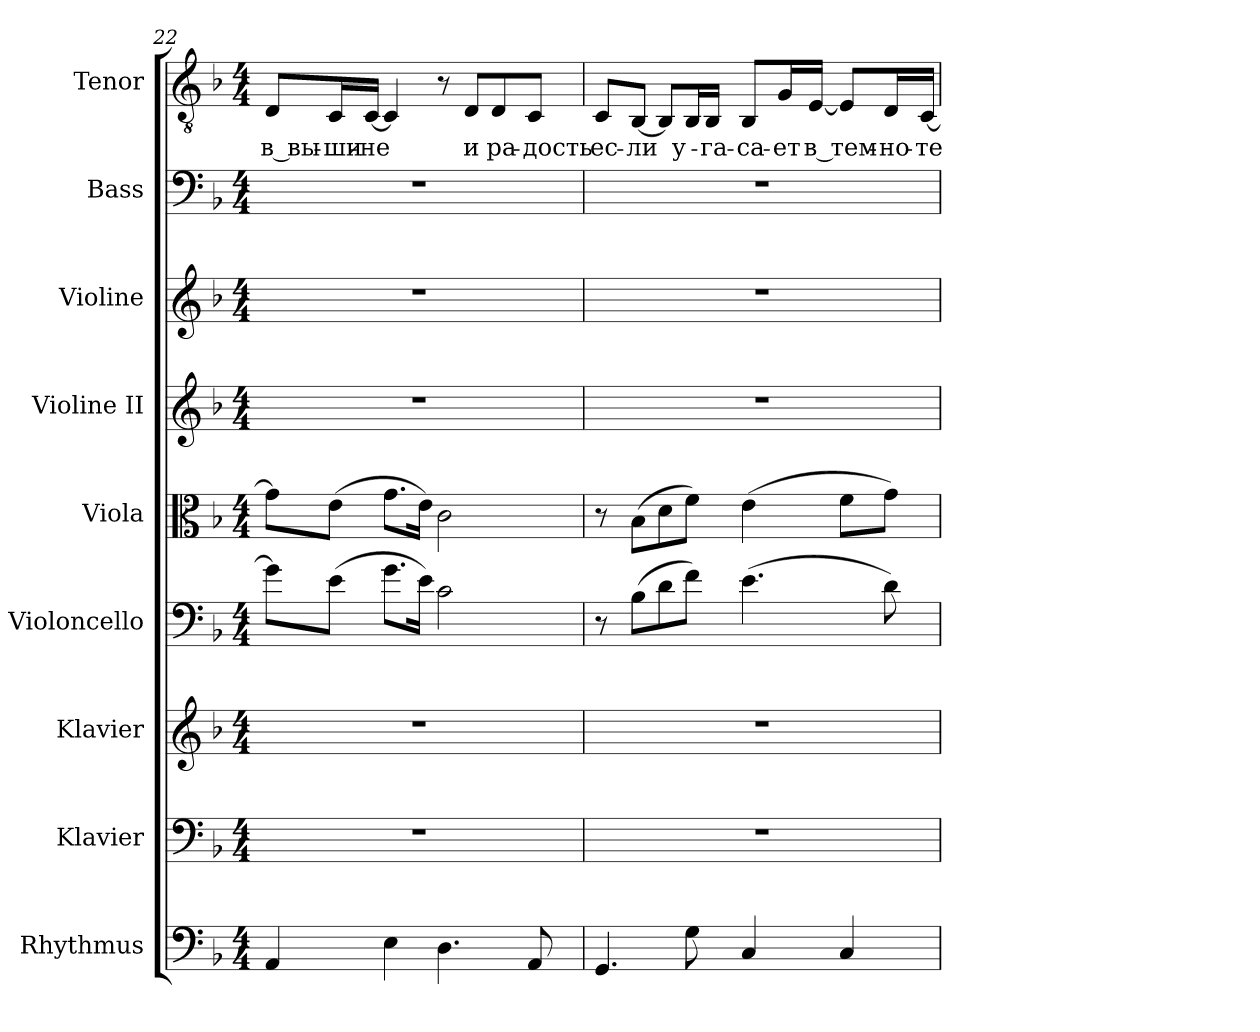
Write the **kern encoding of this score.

**kern	**kern	**kern	**kern	**kern	**kern	**kern	**kern	**kern	**text
*part9	*part8	*part7	*part6	*part5	*part4	*part3	*part2	*part1	*part1
*staff9	*staff8	*staff7	*staff6	*staff5	*staff4	*staff3	*staff2	*staff1	*staff1
*I"Rhythmus	*I"Klavier	*I"Klavier	*I"Violoncello	*I"Viola	*I"Violine II	*I"Violine	*I"Bass	*I"Tenor	*
*I'Rhy.	*I'Kla.	*I'Kla.	*I'Vc.	*I'Vla	*I'Vl.II	*I'Vln	*I'B.	*I'T.	*
!!LO:PB:g=z
*clefF4	*clefF4	*clefG2	*clefF4	*clefC3	*clefG2	*clefG2	*clefF4	*clefGv2	*
*ITrd7c12	*	*	*	*	*	*	*	*ITrd7c12	*
*k[b-]	*k[b-]	*k[b-]	*k[b-]	*k[b-]	*k[b-]	*k[b-]	*k[b-]	*k[b-]	*
*F:	*F:	*F:	*F:	*F:	*F:	*F:	*F:	*F:	*
*M4/4	*M4/4	*M4/4	*M4/4	*M4/4	*M4/4	*M4/4	*M4/4	*M4/4	*
=22	=22	=22	=22	=22	=22	=22	=22	=22	=22
!	!	!	!	!	!	!	!	!	!LO:LY:b:color=#000000
4AAAi/	1r	1r	8gi\L]	8gi\L]	1r	1r	1r	8DDi/L	в вы-
!	!	!	!	!	!	!	!	!	!LO:LY:b:color=#000000
.	.	.	(8ei\J	(8ei\J	.	.	.	16CCi/L	-ши-
!	!	!	!	!	!	!	!	!	!LO:LY:b:color=#000000
.	.	.	.	.	.	.	.	[<16CCi/JJ	-не
4EEi\	.	.	8.gi\L	8.gi\L	.	.	.	4CCi/]	.
.	.	.	16ei\Jk)	16ei\Jk)	.	.	.	.	.
4.DDi\	.	.	2ci\	2ci\	.	.	.	8r	.
!	!	!	!	!	!	!	!	!	!LO:LY:b:color=#000000
.	.	.	.	.	.	.	.	8DDi/L	и
!	!	!	!	!	!	!	!	!	!LO:LY:b:color=#000000
.	.	.	.	.	.	.	.	8DDi/	ра-
!	!	!	!	!	!	!	!	!	!LO:LY:b:color=#000000
8AAAi/	.	.	.	.	.	.	.	8CCi/J	-дость
=23	=23	=23	=23	=23	=23	=23	=23	=23	=23
!	!	!	!	!	!	!	!	!	!LO:LY:b:color=#000000
4.GGGi/	1r	1r	8r	8r	1r	1r	1r	8CCi/L	ес-
!	!	!	!	!	!	!	!	!	!LO:LY:b:color=#000000
.	.	.	(8B-i\L	(8B-i\L	.	.	.	[<8BBB-i/J	-ли
.	.	.	8di\	8di\	.	.	.	8BBB-i/L]	.
!	!	!	!	!	!	!	!	!	!LO:LY:b:color=#000000
8GGi\	.	.	8fi\J)	8fi\J)	.	.	.	16BBB-i/L	у-
!	!	!	!	!	!	!	!	!	!LO:LY:b:color=#000000
.	.	.	.	.	.	.	.	16BBB-i/JJ	-га-
!	!	!	!	!	!	!	!	!	!LO:LY:b:color=#000000
4CCi/	.	.	(4.ei\	(4ei\	.	.	.	8BBB-i/L	-са-
!	!	!	!	!	!	!	!	!	!LO:LY:b:color=#000000
.	.	.	.	.	.	.	.	16GGi/L	-ет
!	!	!	!	!	!	!	!	!	!LO:LY:b:color=#000000
.	.	.	.	.	.	.	.	[<16EEi/JJ	в тем-
4CCi/	.	.	.	8fi\L	.	.	.	8EEi/L]	.
!	!	!	!	!	!	!	!	!	!LO:LY:b:color=#000000
.	.	.	8di\)	8gi\J)	.	.	.	16DDi/L	-но-
!	!	!	!	!	!	!	!	!	!LO:LY:b:color=#000000
.	.	.	.	.	.	.	.	[<16CCi/JJ	-те
=	=	=	=	=	=	=	=	=	=
*-	*-	*-	*-	*-	*-	*-	*-	*-	*-
